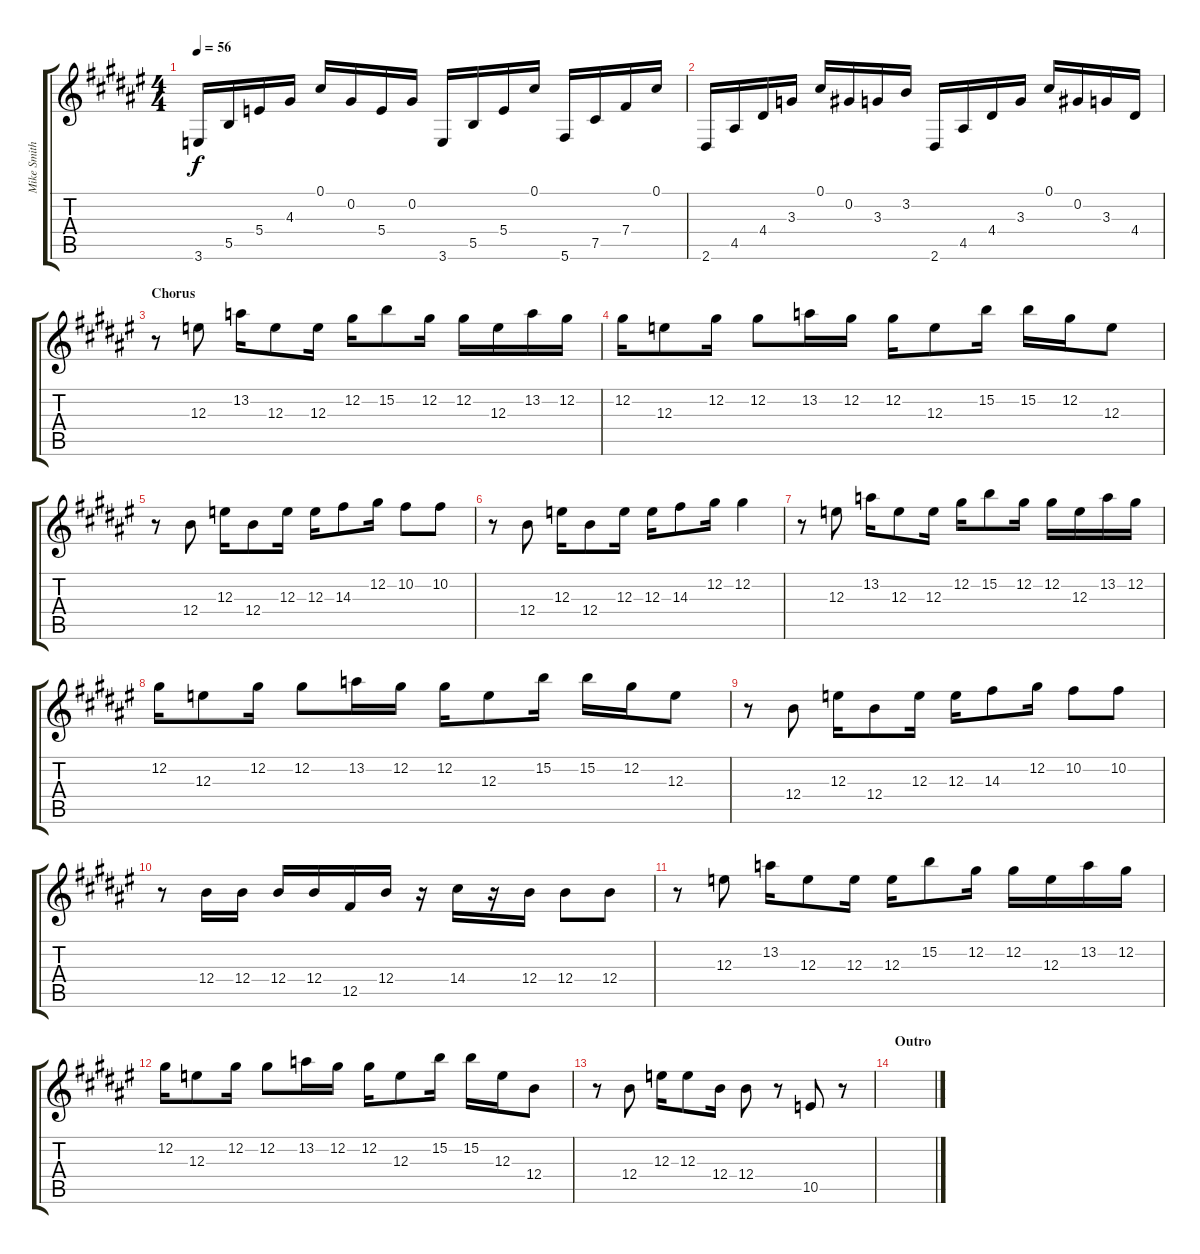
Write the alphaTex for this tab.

\track ("Mike Smith 1st Guitar" "Mike Smith") {instrument acousticguitarsteel}
\staff {score tabs}
\tuning (Db4 Ab3 E3 B2 Gb2 Db2) {hide}
\ts (4 4)
\tempo 56
\clef g2
\ks f#
3.6.16{dy f} 5.5.16 5.4.16 4.3.16 0.1.16 0.2.16 5.4.16 0.2.16 3.6.16 5.5.16 5.4.16 0.1.16 5.6.16 7.5.16 7.4.16 0.1.16 |
2.6.16 4.5.16 4.4.16 3.3.16 0.1.16 0.2.16 3.3.16 3.2.16 2.6.16 4.5.16 4.4.16 3.3.16 0.1.16 0.2.16 3.3.16 4.4.16 |
\section ("" "Chorus")
r.8 12.3.8 13.2.16 12.3.8 12.3.16 12.2.16 15.2.8 12.2.16 12.2.16 12.3.16 13.2.16 12.2.16 |
12.2.16 12.3.8 12.2.16 12.2.8 13.2.16 12.2.16 12.2.16 12.3.8 15.2.16 15.2.16 12.2.16 12.3.8 |
r.8 12.4.8 12.3.16 12.4.8 12.3.16 12.3.16 14.3.8 12.2.16 10.2.8 10.2.8 |
r.8 12.4.8 12.3.16 12.4.8 12.3.16 12.3.16 14.3.8 12.2.16 12.2.4 |
r.8 12.3.8 13.2.16 12.3.8 12.3.16 12.2.16 15.2.8 12.2.16 12.2.16 12.3.16 13.2.16 12.2.16 |
12.2.16 12.3.8 12.2.16 12.2.8 13.2.16 12.2.16 12.2.16 12.3.8 15.2.16 15.2.16 12.2.16 12.3.8 |
r.8 12.4.8 12.3.16 12.4.8 12.3.16 12.3.16 14.3.8 12.2.16 10.2.8 10.2.8 |
r.8 12.4.16 12.4.16 12.4.16 12.4.16 12.5.16 12.4.16 r.16 14.4.16 r.16 12.4.16 12.4.8 12.4.8 |
r.8 12.3.8 13.2.16 12.3.8 12.3.16 12.3.16 15.2.8 12.2.16 12.2.16 12.3.16 13.2.16 12.2.16 |
12.2.16 12.3.8 12.2.16 12.2.8 13.2.16 12.2.16 12.2.16 12.3.8 15.2.16 15.2.16 12.3.16 12.4.8 |
r.8 12.4.8 12.3.16 12.3.8 12.4.16 12.4.8 r.8 10.5.8 r.8 |
\section ("" "Outro")
